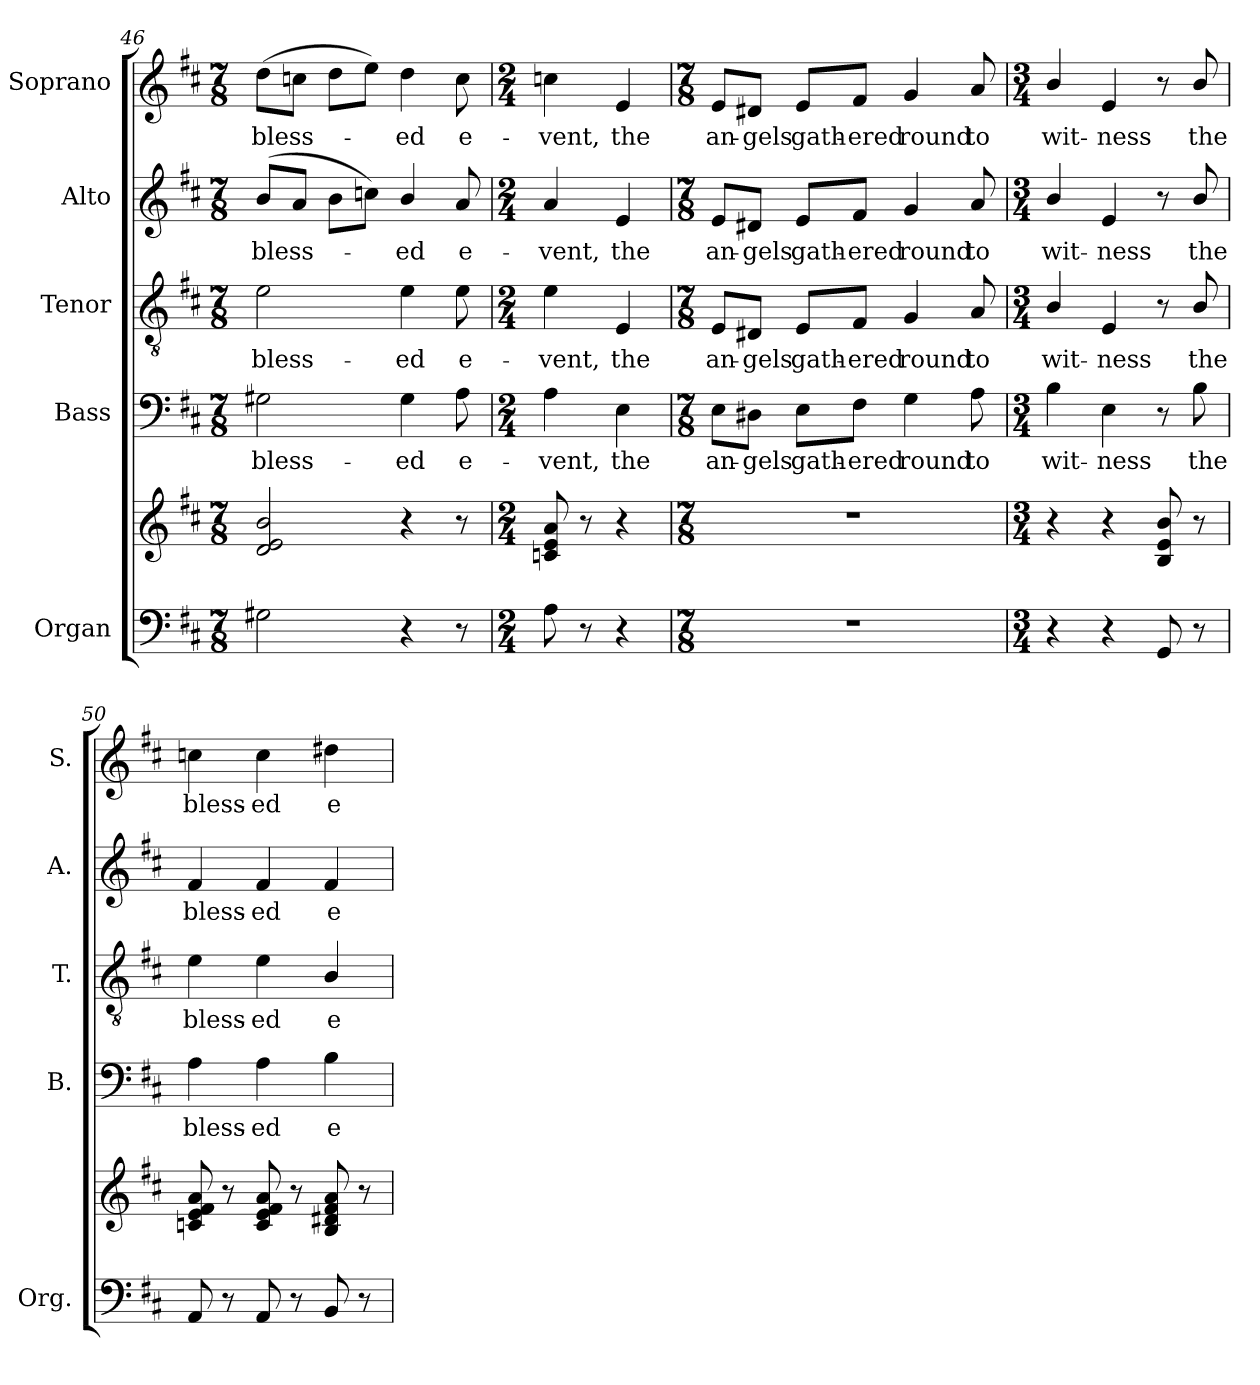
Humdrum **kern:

**kern	**kern	**kern	**text	**kern	**text	**kern	**text	**kern	**text
*part5	*part5	*part4	*part4	*part3	*part3	*part2	*part2	*part1	*part1
*staff6	*staff5	*staff4	*staff4	*staff3	*staff3	*staff2	*staff2	*staff1	*staff1
*I"Organ	*	*I"Bass	*	*I"Tenor	*	*I"Alto	*	*I"Soprano	*
*I'Org.	*	*I'B.	*	*I'T.	*	*I'A.	*	*I'S.	*
*clefF4	*clefG2	*clefF4	*	*clefGv2	*	*clefG2	*	*clefG2	*
*	*	*	*	*ITrd7c12	*	*	*	*	*
*k[f#c#]	*k[f#c#]	*k[f#c#]	*	*k[f#c#]	*	*k[f#c#]	*	*k[f#c#]	*
*D:	*D:	*D:	*	*D:	*	*D:	*	*D:	*
*M7/8	*M7/8	*M7/8	*	*M7/8	*	*M7/8	*	*M7/8	*
=46	=46	=46	=46	=46	=46	=46	=46	=46	=46
!	!	!	!LO:LY:b:color=#000000	!	!	!	!	!	!
!	!	!	!	!	!LO:LY:b:color=#000000	!	!	!	!
!	!	!	!	!	!	!	!LO:LY:b:color=#000000	!	!
!	!	!	!	!	!	!	!	!	!LO:LY:b:color=#000000
2G#Xi\	2di/ 2ei 2bi	2G#Xi\	bless-	2Ei\	bless-	(8bi/L	bless-	(8ddi\L	bless-
.	.	.	.	.	.	8ai/J	.	8ccni\J	.
.	.	.	.	.	.	8bi\L	.	8ddi\L	.
.	.	.	.	.	.	8ccni\J)	.	8eei\J)	.
!	!	!	!LO:LY:b:color=#000000	!	!	!	!	!	!
!	!	!	!	!	!LO:LY:b:color=#000000	!	!	!	!
!	!	!	!	!	!	!	!LO:LY:b:color=#000000	!	!
!	!	!	!	!	!	!	!	!	!LO:LY:b:color=#000000
4r	4r	4G#i\	-ed	4Ei\	-ed	4bi/	-ed	4ddi\	-ed
!	!	!	!LO:LY:b:color=#000000	!	!	!	!	!	!
!	!	!	!	!	!LO:LY:b:color=#000000	!	!	!	!
!	!	!	!	!	!	!	!LO:LY:b:color=#000000	!	!
!	!	!	!	!	!	!	!	!	!LO:LY:b:color=#000000
8r	8r	8Ai\	e-	8Ei\	e-	8ai/	e-	8cci\	e-
=47	=47	=47	=47	=47	=47	=47	=47	=47	=47
*M2/4	*M2/4	*M2/4	*	*M2/4	*	*M2/4	*	*M2/4	*
!	!	!	!LO:LY:b:color=#000000	!	!	!	!	!	!
!	!	!	!	!	!LO:LY:b:color=#000000	!	!	!	!
!	!	!	!	!	!	!	!LO:LY:b:color=#000000	!	!
!	!	!	!	!	!	!	!	!	!LO:LY:b:color=#000000
8Ai\	8cni/ 8ei 8ai	4Ai\	-vent,	4Ei\	-vent,	4ai/	-vent,	4ccni\	-vent,
8r	8r	.	.	.	.	.	.	.	.
!	!	!	!LO:LY:b:color=#000000	!	!	!	!	!	!
!	!	!	!	!	!LO:LY:b:color=#000000	!	!	!	!
!	!	!	!	!	!	!	!LO:LY:b:color=#000000	!	!
!	!	!	!	!	!	!	!	!	!LO:LY:b:color=#000000
4r	4r	4Ei\	the	4EEi/	the	4ei/	the	4ei/	the
!!LO:LB:g=z
=48	=48	=48	=48	=48	=48	=48	=48	=48	=48
*M7/8	*M7/8	*M7/8	*	*M7/8	*	*M7/8	*	*M7/8	*
!LO:N:vis=1	!LO:N:vis=1	!	!	!	!	!	!	!	!
!	!	!	!LO:LY:b:color=#000000	!	!	!	!	!	!
!	!	!	!	!	!LO:LY:b:color=#000000	!	!	!	!
!	!	!	!	!	!	!	!LO:LY:b:color=#000000	!	!
!	!	!	!	!	!	!	!	!	!LO:LY:b:color=#000000
2..r	2..r	8Ei\L	an-	8EEi/L	an-	8ei/L	an-	8ei/L	an-
!	!	!	!LO:LY:b:color=#000000	!	!	!	!	!	!
!	!	!	!	!	!LO:LY:b:color=#000000	!	!	!	!
!	!	!	!	!	!	!	!LO:LY:b:color=#000000	!	!
!	!	!	!	!	!	!	!	!	!LO:LY:b:color=#000000
.	.	8D#Xi\J	-gels	8DD#Xi/J	-gels	8d#Xi/J	-gels	8d#Xi/J	-gels
!	!	!	!LO:LY:b:color=#000000	!	!	!	!	!	!
!	!	!	!	!	!LO:LY:b:color=#000000	!	!	!	!
!	!	!	!	!	!	!	!LO:LY:b:color=#000000	!	!
!	!	!	!	!	!	!	!	!	!LO:LY:b:color=#000000
.	.	8Ei\L	gath-	8EEi/L	gath-	8ei/L	gath-	8ei/L	gath-
!	!	!	!LO:LY:b:color=#000000	!	!	!	!	!	!
!	!	!	!	!	!LO:LY:b:color=#000000	!	!	!	!
!	!	!	!	!	!	!	!LO:LY:b:color=#000000	!	!
!	!	!	!	!	!	!	!	!	!LO:LY:b:color=#000000
.	.	8F#i\J	-ered	8FF#i/J	-ered	8f#i/J	-ered	8f#i/J	-ered
!	!	!	!LO:LY:b:color=#000000	!	!	!	!	!	!
!	!	!	!	!	!LO:LY:b:color=#000000	!	!	!	!
!	!	!	!	!	!	!	!LO:LY:b:color=#000000	!	!
!	!	!	!	!	!	!	!	!	!LO:LY:b:color=#000000
.	.	4Gi\	round	4GGi/	round	4gi/	round	4gi/	round
!	!	!	!LO:LY:b:color=#000000	!	!	!	!	!	!
!	!	!	!	!	!LO:LY:b:color=#000000	!	!	!	!
!	!	!	!	!	!	!	!LO:LY:b:color=#000000	!	!
!	!	!	!	!	!	!	!	!	!LO:LY:b:color=#000000
.	.	8Ai\	to	8AAi/	to	8ai/	to	8ai/	to
=49	=49	=49	=49	=49	=49	=49	=49	=49	=49
*M3/4	*M3/4	*M3/4	*	*M3/4	*	*M3/4	*	*M3/4	*
!	!	!	!LO:LY:b:color=#000000	!	!	!	!	!	!
!	!	!	!	!	!LO:LY:b:color=#000000	!	!	!	!
!	!	!	!	!	!	!	!LO:LY:b:color=#000000	!	!
!	!	!	!	!	!	!	!	!	!LO:LY:b:color=#000000
4r	4r	4Bi\	wit-	4BBi/	wit-	4bi/	wit-	4bi/	wit-
!	!	!	!LO:LY:b:color=#000000	!	!	!	!	!	!
!	!	!	!	!	!LO:LY:b:color=#000000	!	!	!	!
!	!	!	!	!	!	!	!LO:LY:b:color=#000000	!	!
!	!	!	!	!	!	!	!	!	!LO:LY:b:color=#000000
4r	4r	4Ei\	-ness	4EEi/	-ness	4ei/	-ness	4ei/	-ness
8GGi/	8Bi/ 8ei 8bi	8r	.	8r	.	8r	.	8r	.
!	!	!	!LO:LY:b:color=#000000	!	!	!	!	!	!
!	!	!	!	!	!LO:LY:b:color=#000000	!	!	!	!
!	!	!	!	!	!	!	!LO:LY:b:color=#000000	!	!
!	!	!	!	!	!	!	!	!	!LO:LY:b:color=#000000
8r	8r	8Bi\	the	8BBi/	the	8bi/	the	8bi/	the
=50	=50	=50	=50	=50	=50	=50	=50	=50	=50
!	!	!	!LO:LY:b:color=#000000	!	!	!	!	!	!
!	!	!	!	!	!LO:LY:b:color=#000000	!	!	!	!
!	!	!	!	!	!	!	!LO:LY:b:color=#000000	!	!
!	!	!	!	!	!	!	!	!	!LO:LY:b:color=#000000
8AAi/	8cni/ 8ei 8f#i 8ai	4Ai\	bless-	4Ei\	bless-	4f#i/	bless-	4ccni\	bless-
8r	8r	.	.	.	.	.	.	.	.
!	!	!	!LO:LY:b:color=#000000	!	!	!	!	!	!
!	!	!	!	!	!LO:LY:b:color=#000000	!	!	!	!
!	!	!	!	!	!	!	!LO:LY:b:color=#000000	!	!
!	!	!	!	!	!	!	!	!	!LO:LY:b:color=#000000
8AAi/	8ci/ 8ei 8f#i 8ai	4Ai\	-ed	4Ei\	-ed	4f#i/	-ed	4cci\	-ed
8r	8r	.	.	.	.	.	.	.	.
!	!	!	!LO:LY:b:color=#000000	!	!	!	!	!	!
!	!	!	!	!	!LO:LY:b:color=#000000	!	!	!	!
!	!	!	!	!	!	!	!LO:LY:b:color=#000000	!	!
!	!	!	!	!	!	!	!	!	!LO:LY:b:color=#000000
8BBi/	8Bi/ 8d#Xi 8f#i 8ai	4Bi\	e-	4BBi/	e-	4f#i/	e-	4dd#Xi\	e-
8r	8r	.	.	.	.	.	.	.	.
=	=	=	=	=	=	=	=	=	=
*-	*-	*-	*-	*-	*-	*-	*-	*-	*-
